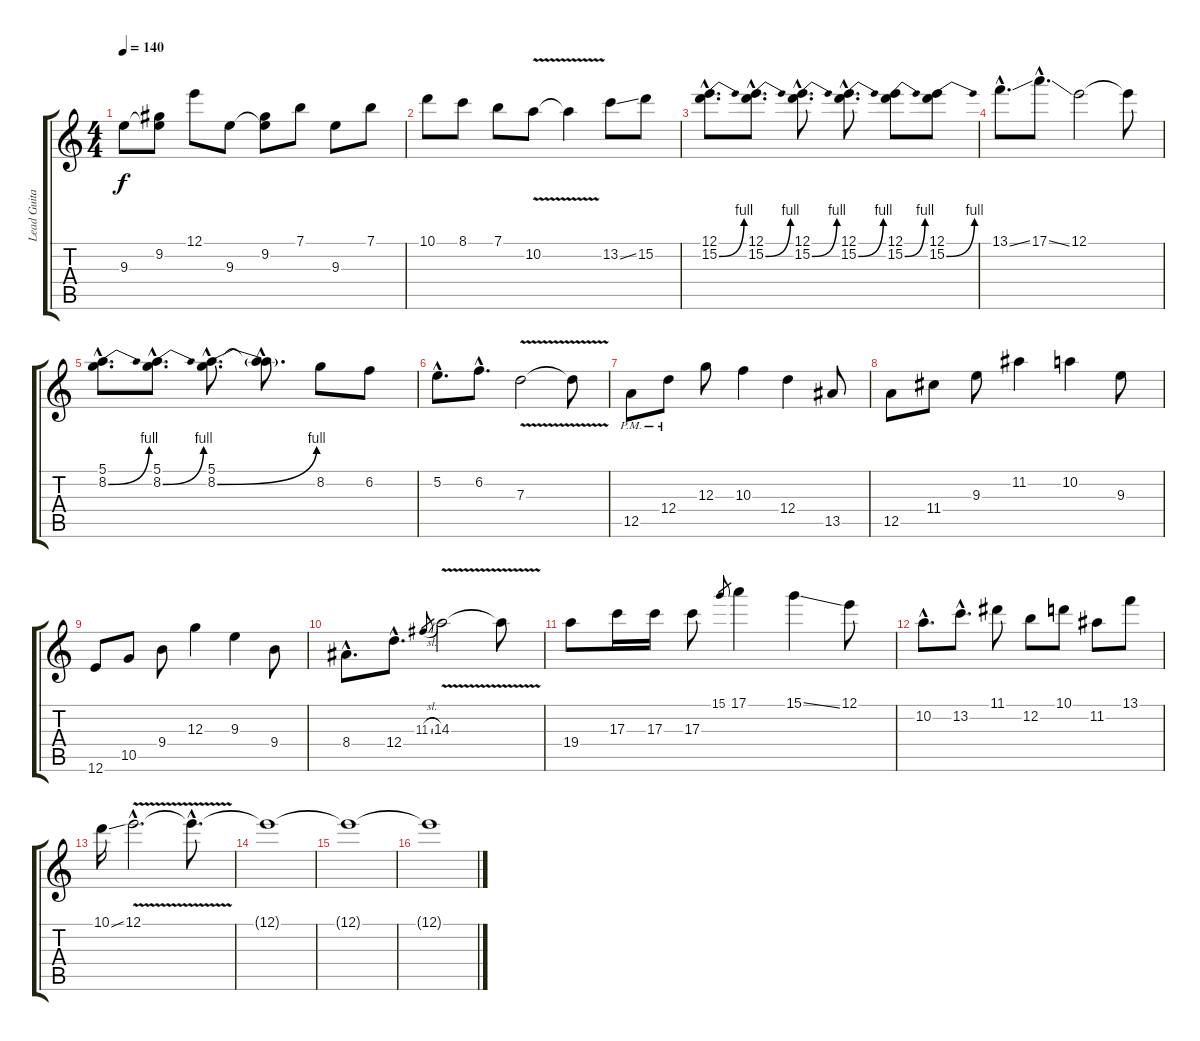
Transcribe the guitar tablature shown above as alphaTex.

\track ("Lead Guitar" "Lead Guita") {instrument overdrivenguitar}
\staff {score tabs}
\tuning (E4 B3 G3 D3 A2 E2) {hide}
\ts (4 4)
\tempo 140
\clef g2
\ks c
9.3.8{dy f} (9.2 9.3{t}).8 12.1.8 9.3.8 (9.2 9.3{t}).8 7.1.8 9.3.8 7.1.8 |
10.1.8 8.1.8 7.1.8 10.2{v}.8 10.2{t}.4 13.2{ss}.8 15.2.8 |
(12.1{hac} 15.2{be (bend 0 0 60 4) hac}).8{d} (12.1{hac} 15.2{be (bend 0 0 60 4) hac}).8{d} (12.1{hac} 15.2{be (bend 0 0 60 4) hac}).8{d} (12.1{hac} 15.2{be (bend 0 0 60 4) hac}).8{d} (12.1 15.2{be (bend 0 0 60 4)}).8 (12.1 15.2{be (bend 0 0 60 4)}).8 |
13.1{ss hac}.8{d} 17.1{ss hac}.8{d} 12.1.2 12.1{t}.8 |
(5.1{hac} 8.2{be (bend 0 0 60 4) hac}).8{d} (5.1{hac} 8.2{be (bend 0 0 60 4) hac}).8{d} (5.1{hac} 8.2{be (bend 0 0 60 4) hac}).8{d} (5.1{hac t} 8.2{hac t}).8{d} 8.2.8 6.2.8 |
5.2{hac}.8{d} 6.2{hac}.8{d} 7.3{v}.2 7.3{t}.8 |
12.5{pm}.8 12.4{pm}.8 12.3.8 10.3.4 12.4.4 13.5.8 |
12.5.8 11.4.8 9.3.8 11.2.4 10.2.4 9.3.8 |
12.6.8 10.5.8 9.4.8 12.3.4 9.3.4 9.4.8 |
8.4{hac}.8{d} 12.4{hac}.8{d} 11.3{sl}.8{gr} 14.3{v}.2 14.3{t}.8 |
19.4.8 17.3.16 17.3.16 17.3.8 15.1.8{gr} 17.1.4 15.1{ss}.4 12.1.8 |
10.2{hac}.8{d} 13.2{hac}.8{d} 11.1.8 12.2.8 10.1.8 11.2.8 13.1.8 |
10.1{ss}.16 12.1{v hac}.2{d} 12.1{hac t}.8{d} |
12.1{t}.1{volume 0} |
12.1{t}.1 |
12.1{t}.1
